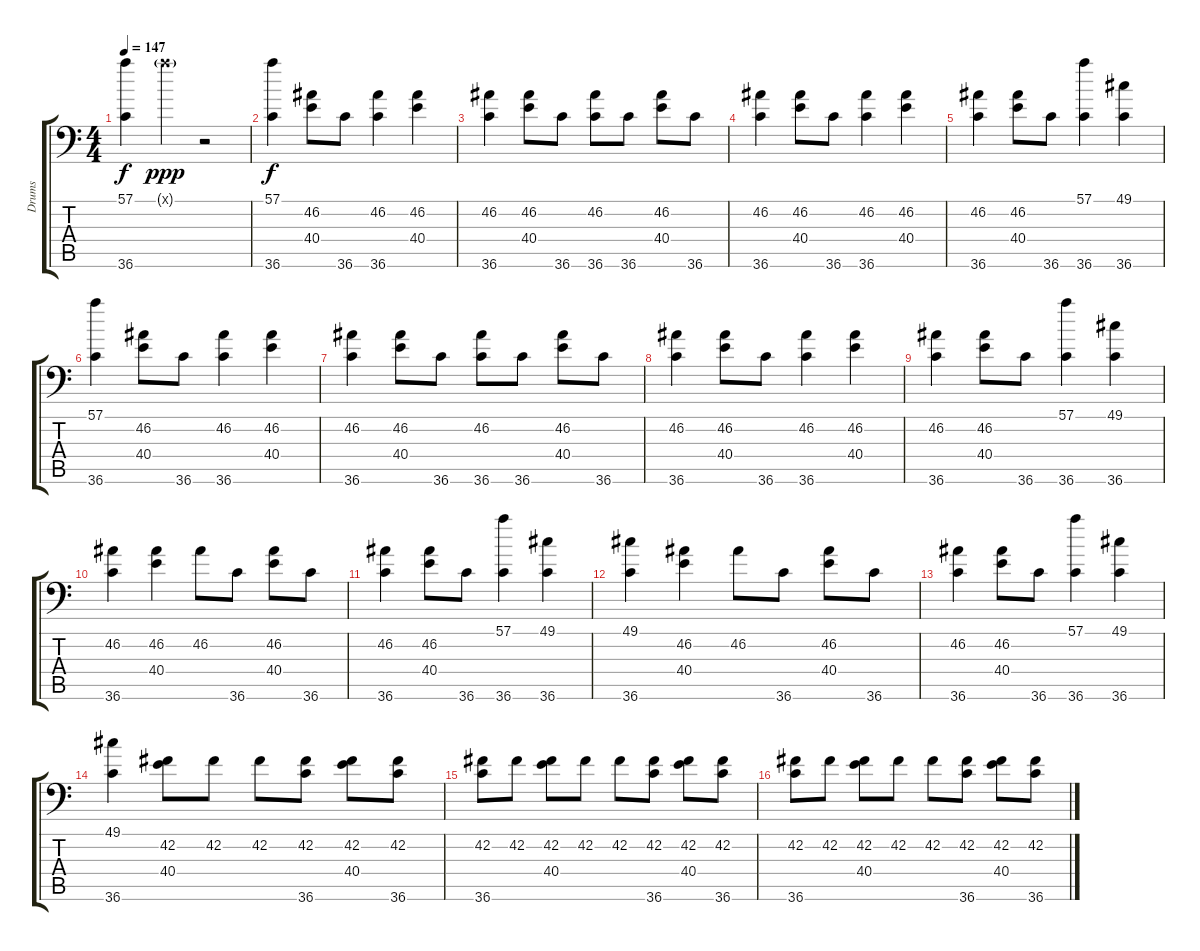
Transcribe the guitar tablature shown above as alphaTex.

\track ("Drums" "Drums") {instrument acousticgrandpiano}
\staff {score tabs}
\tuning (C-1 C-1 C-1 C-1 C-1 C-1) {hide}
\ts (4 4)
\tempo 147
\clef f4
\ks c
(57.1 36.6).4{dy f} 57.1{g x}.4{dy ppp} r.2 |
(57.1 36.6).4{dy f} (46.2 40.4).8 36.6.8 (46.2 36.6).4 (46.2 40.4).4 |
(46.2 36.6).4 (46.2 40.4).8 36.6.8 (46.2 36.6).8 36.6.8 (46.2 40.4).8 36.6.8 |
(46.2 36.6).4 (46.2 40.4).8 36.6.8 (46.2 36.6).4 (46.2 40.4).4 |
(46.2 36.6).4 (46.2 40.4).8 36.6.8 (57.1 36.6).4 (49.1 36.6).4 |
(57.1 36.6).4 (46.2 40.4).8 36.6.8 (46.2 36.6).4 (46.2 40.4).4 |
(46.2 36.6).4 (46.2 40.4).8 36.6.8 (46.2 36.6).8 36.6.8 (46.2 40.4).8 36.6.8 |
(46.2 36.6).4 (46.2 40.4).8 36.6.8 (46.2 36.6).4 (46.2 40.4).4 |
(46.2 36.6).4 (46.2 40.4).8 36.6.8 (57.1 36.6).4 (49.1 36.6).4 |
(46.2 36.6).4 (46.2 40.4).4 46.2.8 36.6.8 (46.2 40.4).8 36.6.8 |
(46.2 36.6).4 (46.2 40.4).8 36.6.8 (57.1 36.6).4 (49.1 36.6).4 |
(49.1 36.6).4 (46.2 40.4).4 46.2.8 36.6.8 (46.2 40.4).8 36.6.8 |
(46.2 36.6).4 (46.2 40.4).8 36.6.8 (57.1 36.6).4 (49.1 36.6).4 |
(49.1 36.6).4 (42.2 40.4).8 42.2.8 42.2.8 (42.2 36.6).8 (42.2 40.4).8 (42.2 36.6).8 |
(42.2 36.6).8 42.2.8 (42.2 40.4).8 42.2.8 42.2.8 (42.2 36.6).8 (42.2 40.4).8 (42.2 36.6).8 |
(42.2 36.6).8 42.2.8 (42.2 40.4).8 42.2.8 42.2.8 (42.2 36.6).8 (42.2 40.4).8 (42.2 36.6).8
